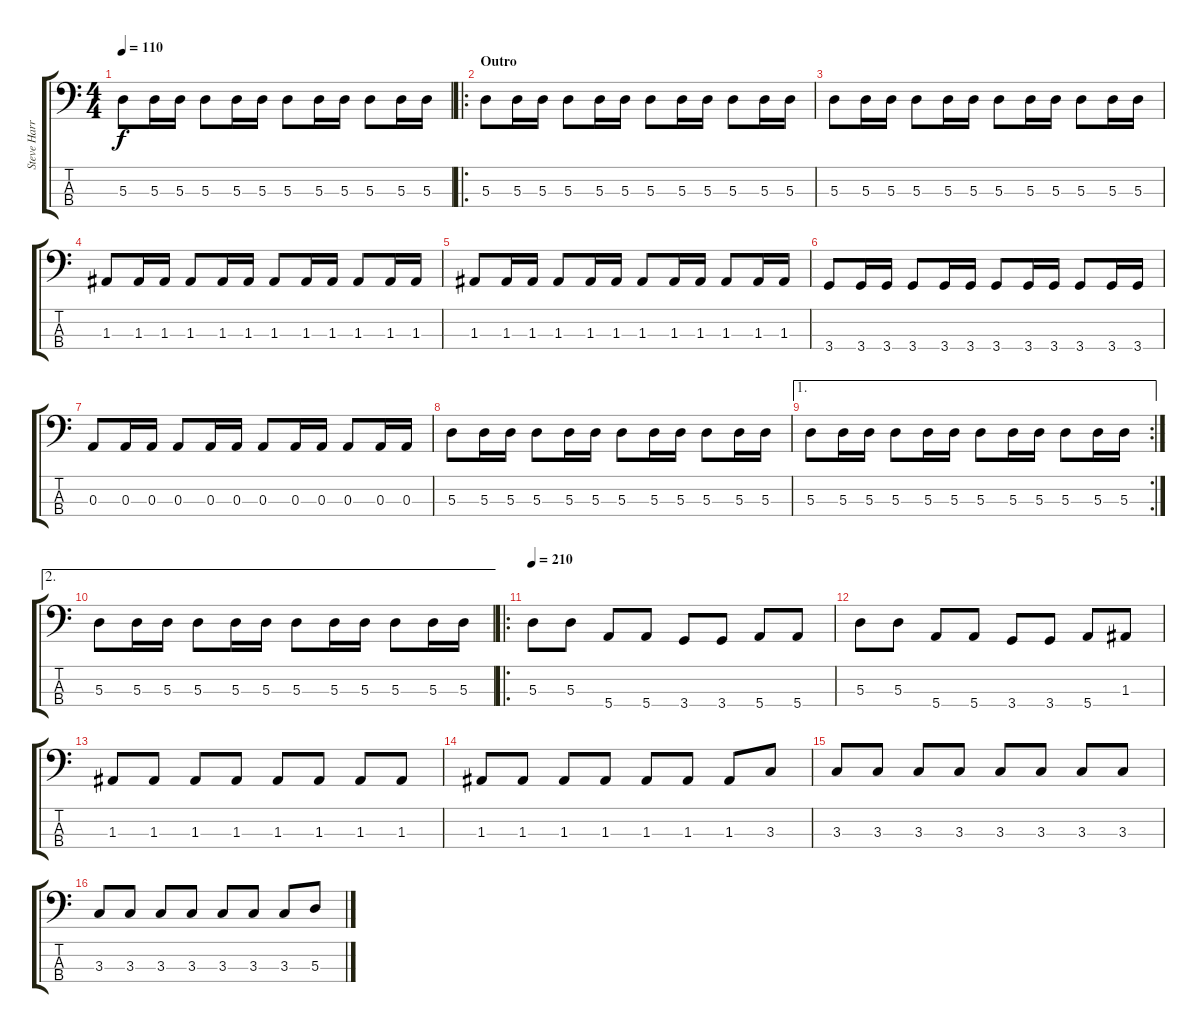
\track ("Steve Harris" "Steve Harr") {instrument electricbasspick}
\staff {score tabs}
\tuning (G2 D2 A1 E1) {hide}
\ts (4 4)
\tempo 110
\clef f4
\ks c
5.3.8{dy f} 5.3.16 5.3.16 5.3.8 5.3.16 5.3.16 5.3.8 5.3.16 5.3.16 5.3.8 5.3.16 5.3.16 |
\ro
\section ("" "Outro")
5.3.8 5.3.16 5.3.16 5.3.8 5.3.16 5.3.16 5.3.8 5.3.16 5.3.16 5.3.8 5.3.16 5.3.16 |
5.3.8 5.3.16 5.3.16 5.3.8 5.3.16 5.3.16 5.3.8 5.3.16 5.3.16 5.3.8 5.3.16 5.3.16 |
1.3.8 1.3.16 1.3.16 1.3.8 1.3.16 1.3.16 1.3.8 1.3.16 1.3.16 1.3.8 1.3.16 1.3.16 |
1.3.8 1.3.16 1.3.16 1.3.8 1.3.16 1.3.16 1.3.8 1.3.16 1.3.16 1.3.8 1.3.16 1.3.16 |
3.4.8 3.4.16 3.4.16 3.4.8 3.4.16 3.4.16 3.4.8 3.4.16 3.4.16 3.4.8 3.4.16 3.4.16 |
0.3.8 0.3.16 0.3.16 0.3.8 0.3.16 0.3.16 0.3.8 0.3.16 0.3.16 0.3.8 0.3.16 0.3.16 |
5.3.8 5.3.16 5.3.16 5.3.8 5.3.16 5.3.16 5.3.8 5.3.16 5.3.16 5.3.8 5.3.16 5.3.16 |
\ae 1
\rc 2
5.3.8 5.3.16 5.3.16 5.3.8 5.3.16 5.3.16 5.3.8 5.3.16 5.3.16 5.3.8 5.3.16 5.3.16 |
\ae 2
5.3.8 5.3.16 5.3.16 5.3.8 5.3.16 5.3.16 5.3.8 5.3.16 5.3.16 5.3.8 5.3.16 5.3.16 |
\ro
\tempo 210
5.3.8 5.3.8 5.4.8 5.4.8 3.4.8 3.4.8 5.4.8 5.4.8 |
5.3.8 5.3.8 5.4.8 5.4.8 3.4.8 3.4.8 5.4.8 1.3.8 |
1.3.8 1.3.8 1.3.8 1.3.8 1.3.8 1.3.8 1.3.8 1.3.8 |
1.3.8 1.3.8 1.3.8 1.3.8 1.3.8 1.3.8 1.3.8 3.3.8 |
3.3.8 3.3.8 3.3.8 3.3.8 3.3.8 3.3.8 3.3.8 3.3.8 |
3.3.8 3.3.8 3.3.8 3.3.8 3.3.8 3.3.8 3.3.8 5.3.8
